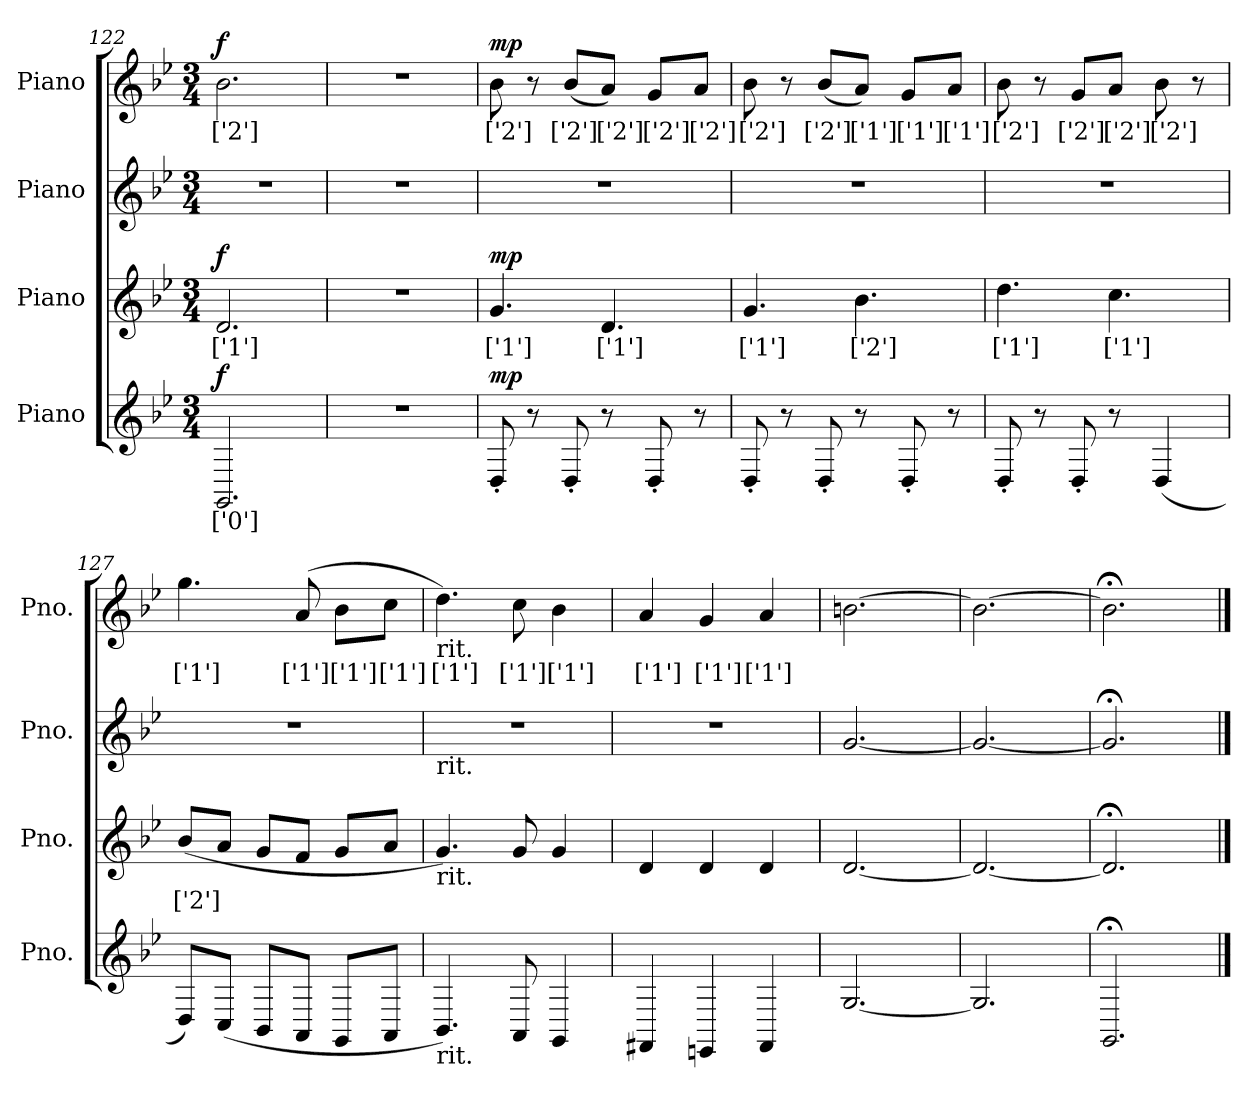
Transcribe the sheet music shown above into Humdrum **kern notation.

**kern	**text	**dynam	**kern	**text	**dynam	**kern	**kern	**text	**dynam
*part4	*part4	*part4	*part3	*part3	*part3	*part2	*part1	*part1	*part1
*staff4	*staff4	*staff4	*staff3	*staff3	*staff3	*staff2	*staff1	*staff1	*staff1
*I"Piano	*	*	*I"Piano	*	*	*I"Piano	*I"Piano	*	*
*I'Pno.	*	*	*I'Pno.	*	*	*I'Pno.	*I'Pno.	*	*
*clefG2	*	*	*clefG2	*	*	*clefG2	*clefG2	*	*
*k[b-e-]	*	*	*k[b-e-]	*	*	*k[b-e-]	*k[b-e-]	*	*
*M3/4	*	*	*M3/4	*	*	*M3/4	*M3/4	*	*
=122	=122	=122	=122	=122	=122	=122	=122	=122	=122
!	!	!LO:DY:b	!	!	!LO:DY:b	!	!	!	!LO:DY:b
2.GGi/	['0']	f	2.dj/	['1']	f	2.r	2.b-Z\	['2']	f
=123	=123	=123	=123	=123	=123	=123	=123	=123	=123
2.r	.	.	2.r	.	.	2.r	2.r	.	.
=124	=124	=124	=124	=124	=124	=124	=124	=124	=124
!	!	!LO:DY:b	!	!	!LO:DY:b	!	!	!	!LO:DY:b
8D'/	.	mp	4.gj/	['1']	mp	2.r	8b-Z\	['2']	mp
8r	.	.	.	.	.	.	8r	.	.
8D'/	.	.	.	.	.	.	(<8b-Z/L	['2']	.
8r	.	.	4.dj/	['1']	.	.	8aZ/J)	['2']	.
8D'/	.	.	.	.	.	.	8gZ/L	['2']	.
8r	.	.	.	.	.	.	8aZ/J	['2']	.
=125	=125	=125	=125	=125	=125	=125	=125	=125	=125
8D'/	.	.	4.gj/	['1']	.	2.r	8b-Z\	['2']	.
8r	.	.	.	.	.	.	8r	.	.
8D'/	.	.	.	.	.	.	(<8b-Z/L	['2']	.
8r	.	.	4.b-Z\	['2']	.	.	8aj/J)	['1']	.
8D'/	.	.	.	.	.	.	8gj/L	['1']	.
8r	.	.	.	.	.	.	8aj/J	['1']	.
!!LO:LB:g=z
=126	=126	=126	=126	=126	=126	=126	=126	=126	=126
8D'/	.	.	4.ddj\	['1']	.	2.r	8b-Z\	['2']	.
8r	.	.	.	.	.	.	8r	.	.
8D'/	.	.	.	.	.	.	8gZ/L	['2']	.
8r	.	.	4.ccj\	['1']	.	.	8aZ/J	['2']	.
(<4D/	.	.	.	.	.	.	8b-Z\	['2']	.
.	.	.	.	.	.	.	8r	.	.
=127	=127	=127	=127	=127	=127	=127	=127	=127	=127
8D/L)	.	.	(<8b-Z/L	['2']	.	2.r	4.ggj\	['1']	.
(<8C/J	.	.	8a/J	.	.	.	.	.	.
8BB-/L	.	.	8g/L	.	.	.	.	.	.
8AA/J	.	.	8f/J	.	.	.	(>8aj/	['1']	.
8GG/L	.	.	8g/L	.	.	.	8b-j\L	['1']	.
8AA/J	.	.	8a/J	.	.	.	8ccj\J	['1']	.
=128	=128	=128	=128	=128	=128	=128	=128	=128	=128
!	!	!	!	!	!	!	!LO:TX:b:t=rit.	!	!
!	!	!	!	!	!	!LO:TX:b:t=rit.	!	!	!
!	!	!	!LO:TX:b:t=rit.	!	!	!	!	!	!
!LO:TX:b:t=rit.	!	!	!	!	!	!	!	!	!
4.BB-/)	.	.	4.g/)	.	.	2.r	4.ddj\)	['1']	.
8AA/	.	.	8g/	.	.	.	8ccj\	['1']	.
4GG/	.	.	4g/	.	.	.	4b-j\	['1']	.
=129	=129	=129	=129	=129	=129	=129	=129	=129	=129
4FF#X/	.	.	4d/	.	.	2.r	4aj/	['1']	.
4EEn/	.	.	4d/	.	.	.	4gj/	['1']	.
4FF#/	.	.	4d/	.	.	.	4aj/	['1']	.
=130	=130	=130	=130	=130	=130	=130	=130	=130	=130
[2.G/	.	.	[2.d/	.	.	[2.g/	[2.bn\	.	.
=131	=131	=131	=131	=131	=131	=131	=131	=131	=131
2.G/]	.	.	2.d/_	.	.	2.g/_	2.b\_	.	.
=132	=132	=132	=132	=132	=132	=132	=132	=132	=132
2.GG;</	.	.	2.d;</]	.	.	2.g;</]	2.b;<\]	.	.
==	==	==	==	==	==	==	==	==	==
*-	*-	*-	*-	*-	*-	*-	*-	*-	*-
